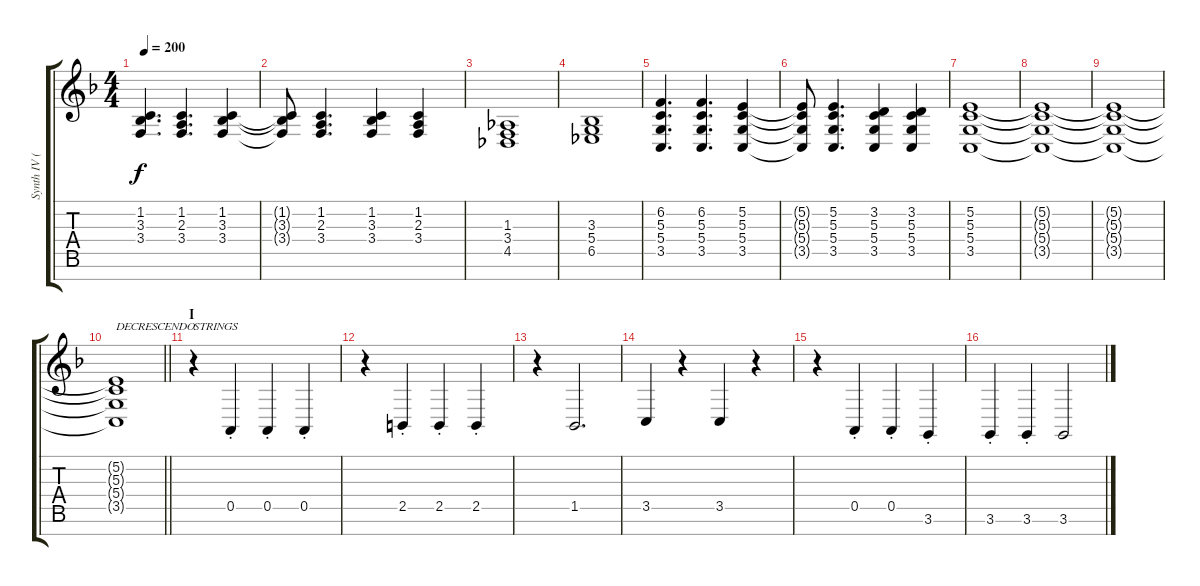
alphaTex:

\track ("Synth IV (Kotobuki Tsumugi)" "Synth IV (") {instrument drawbarorgan}
\staff {score tabs}
\tuning (E4 B3 G3 D3 A2 E2 B1) {hide}
\ts (4 4)
\tempo 200
\clef g2
\ks f
(1.2 3.3 3.4).4{d dy f} (1.2 2.3 3.4).4{d} (1.2 3.3 3.4).4 |
(1.2{t} 3.3{t} 3.4{t}).8 (1.2 2.3 3.4).4{d} (1.2 3.3 3.4).4 (1.2 2.3 3.4).4 |
(1.3 3.4 4.5).1 |
(3.3 5.4 6.5).1 |
(6.2 5.3 5.4 3.5).4{d} (6.2 5.3 5.4 3.5).4{d} (5.2 5.3 5.4 3.5).4 |
(5.2{t} 5.3{t} 5.4{t} 3.5{t}).8 (5.2 5.3 5.4 3.5).4{d} (3.2 5.3 5.4 3.5).4 (3.2 5.3 5.4 3.5).4 |
(5.2 5.3 5.4 3.5).1 |
(5.2{t} 5.3{t} 5.4{t} 3.5{t}).1 |
(5.2{t} 5.3{t} 5.4{t} 3.5{t}).1 |
\barLineRight lightlight
(5.2{t} 5.3{t} 5.4{t} 3.5{t}).1{txt "DECRESCENDO"} |
\section ("" "I")
r.4{txt "STRINGS" instrument stringensemble1} 0.5{st}.4 0.5{st}.4 0.5{st}.4 |
r.4 2.5{st}.4 2.5{st}.4 2.5{st}.4 |
r.4 1.5.2{d} |
3.5.4 r.4 3.5.4 r.4 |
r.4 0.5{st}.4 0.5{st}.4 3.6{st}.4 |
3.6{st}.4 3.6{st}.4 3.6.2
